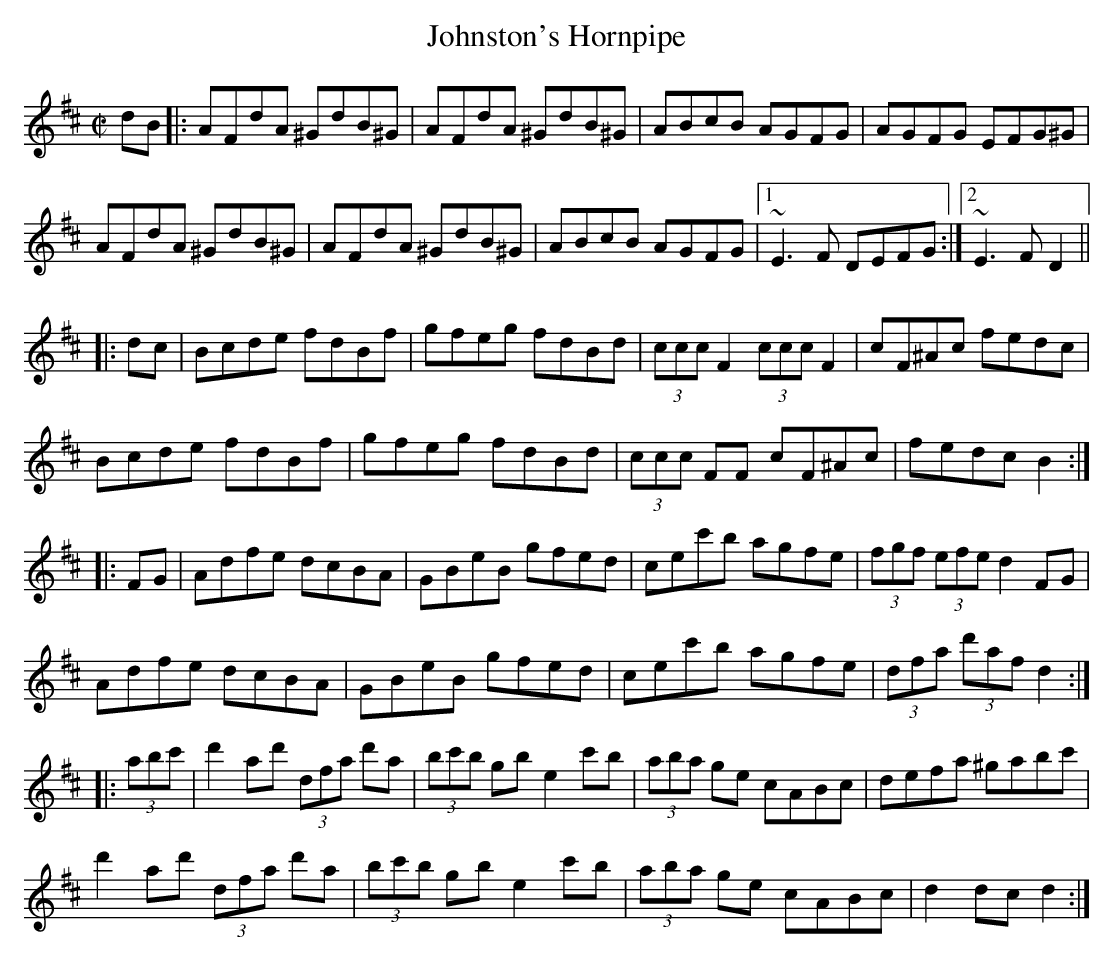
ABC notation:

X:1
T:Johnston's Hornpipe
M:C|
K:D
dB |: AFdA ^GdB^G | AFdA ^GdB^G | ABcB AGFG | AGFG EFG^G |
AFdA ^GdB^G | AFdA ^GdB^G | ABcB AGFG |1 ~E3F DEFG :|2 ~E3F D2 ||
|: dc | Bcde fdBf | gfeg fdBd | (3ccc F2 (3ccc F2 | cF^Ac fedc |
Bcde fdBf | gfeg fdBd | (3ccc FF cF^Ac | fedc B2 :|
|: FG | Adfe dcBA | GBeB gfed | cec'b agfe | (3fgf (3efe d2FG |
Adfe dcBA | GBeB gfed | cec'b agfe | (3dfa (3d'af d2 :|
|: (3abc' | d'2ad' (3dfa d'a | (3bc'b gb e2c'b | (3aba ge cABc | defa ^gabc' |
d'2ad' (3dfa d'a | (3bc'b gb e2c'b | (3aba ge cABc | d2dc d2 :|
